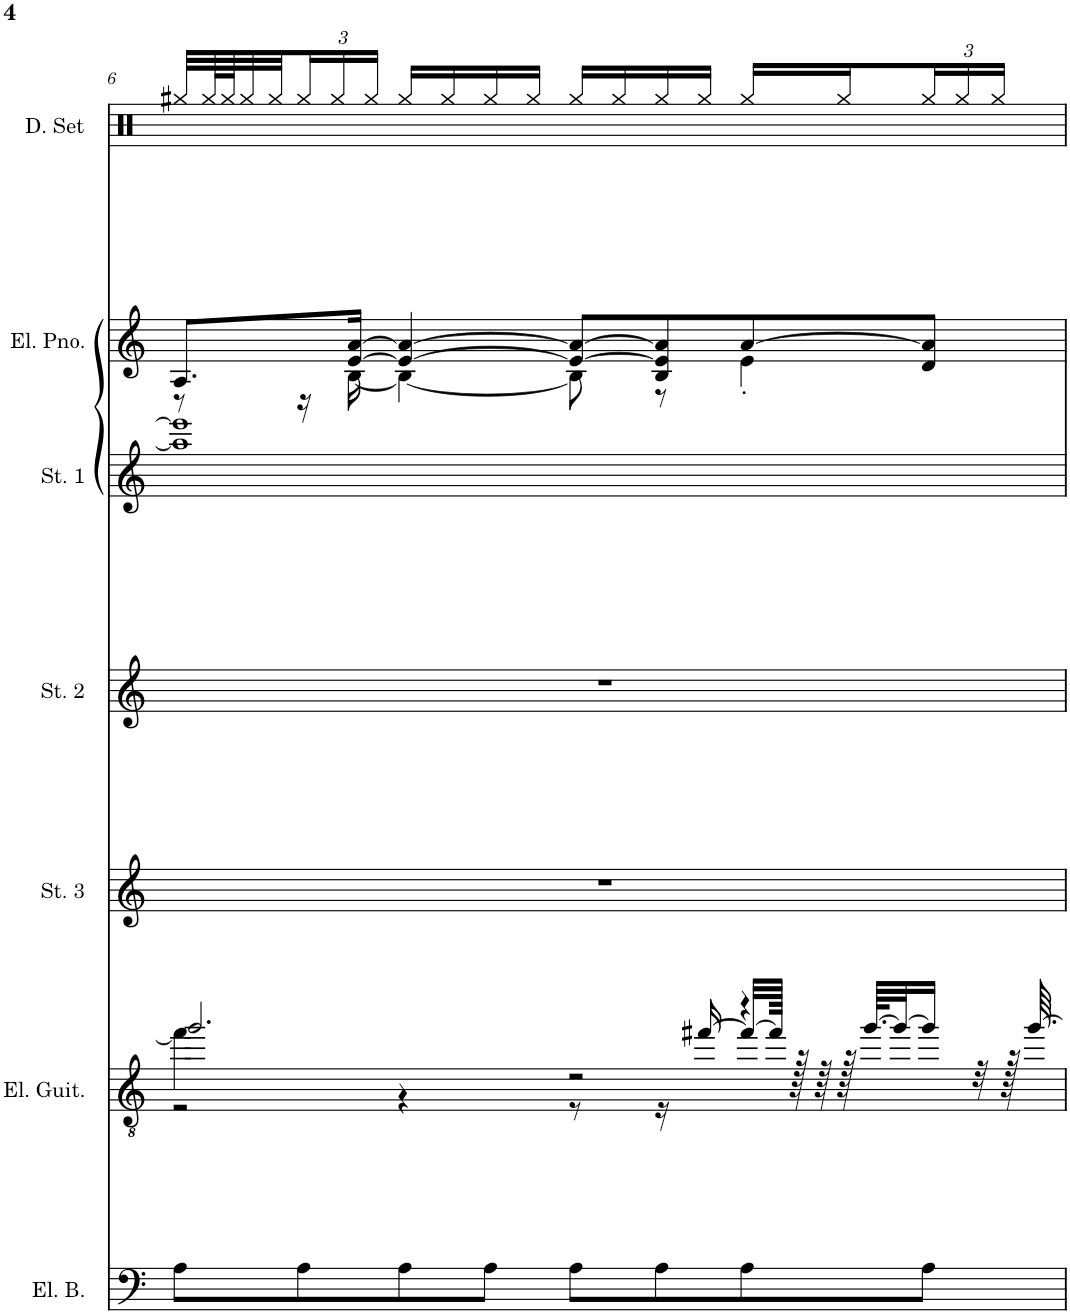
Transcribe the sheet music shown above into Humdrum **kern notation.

**kern	**kern	**kern	**kern	**kern	**kern	**kern
*part7	*part6	*part5	*part4	*part3	*part2	*part1
*staff7	*staff6	*staff5	*staff4	*staff3	*staff2	*staff1
*I"5-str. Electric Bass	*I"Electric Guitar	*I"Strings 3	*I"Strings 2	*I"Strings 1	*I"Electric Piano	*I"Drumset
*I'El. B.	*I'El. Guit.	*I'St. 3	*I'St. 2	*I'St. 1	*I'El. Pno.	*I'D. Set
!!LO:PB:g=z
*clefF4	*clefGv2	*clefG2	*clefG2	*clefG2	*clefG2	*clefX
*Trd7c12	*	*	*	*	*	*
*k[]	*k[]	*k[]	*k[]	*k[]	*k[]	*k[]
*M4/4	*M4/4	*M4/4	*M4/4	*M4/4	*M4/4	*M4/4
=6	=6	=6	=6	=6	=6	=6
*	*^	*	*	*	*^	*
*	*	*^	*	*	*	*	*	*
8A\L	2.gg/	4ff#\]	2r	1r	1r	1aa] 1eee]	8.A/L	8r	32Rgg/LLL
.	.	.	.	.	.	.	.	.	64Rgg/L
.	.	.	.	.	.	.	.	.	64Rgg/J
.	.	.	.	.	.	.	.	.	32Rgg/
.	.	.	.	.	.	.	.	.	32Rgg/J
*	*	*	*	*	*	*	*	*	*Xbrackettup
8A\	.	.	.	.	.	.	.	16r	24Rgg/
.	.	.	.	.	.	.	.	.	24Rgg/
.	.	.	.	.	.	.	[16e/ [16a/Jk	[16B\	.
.	.	.	.	.	.	.	.	.	24Rgg/JJ
8A\	.	4r	.	.	.	.	4e/_ 4a/_	4B\_	16Rgg/LL
.	.	.	.	.	.	.	.	.	16Rgg/
8A\J	.	.	.	.	.	.	.	.	16Rgg/
.	.	.	.	.	.	.	.	.	16Rgg/JJ
8A\L	.	2r	8r	.	.	.	8e/_ 8a/_L	8B\]	16Rgg/LL
.	.	.	.	.	.	.	.	.	16Rgg/
8A\	.	.	16r	.	.	.	8B/ 8e/] 8a/]	8r	16Rgg/
.	.	.	[16ff#X/	.	.	.	.	.	16Rgg/JJ
8A\	4r	.	32ff#/LLL_	.	.	.	[8a/	4e'\	16Rgg/LL
.	.	.	128ff#/JJJkk]	.	.	.	.	.	.
.	.	.	128r	.	.	.	.	.	.
.	.	.	64r	.	.	.	.	.	.
.	.	.	128r	.	.	.	.	.	16Rgg/
.	.	.	[64.gg/KLLL	.	.	.	.	.	.
.	.	.	32gg/J_	.	.	.	.	.	.
8A\J	.	.	16gg/JJ]	.	.	.	8d/ 8a/]J	.	24Rgg/
.	.	.	.	.	.	.	.	.	24Rgg/
.	.	.	32r	.	.	.	.	.	.
.	.	.	.	.	.	.	.	.	24Rgg/JJ
.	.	.	128r	.	.	.	.	.	.
.	.	.	[64.gg/	.	.	.	.	.	.
*	*v	*v	*v	*	*	*	*v	*v	*
=	=	=	=	=	=	=
*-	*-	*-	*-	*-	*-	*-
